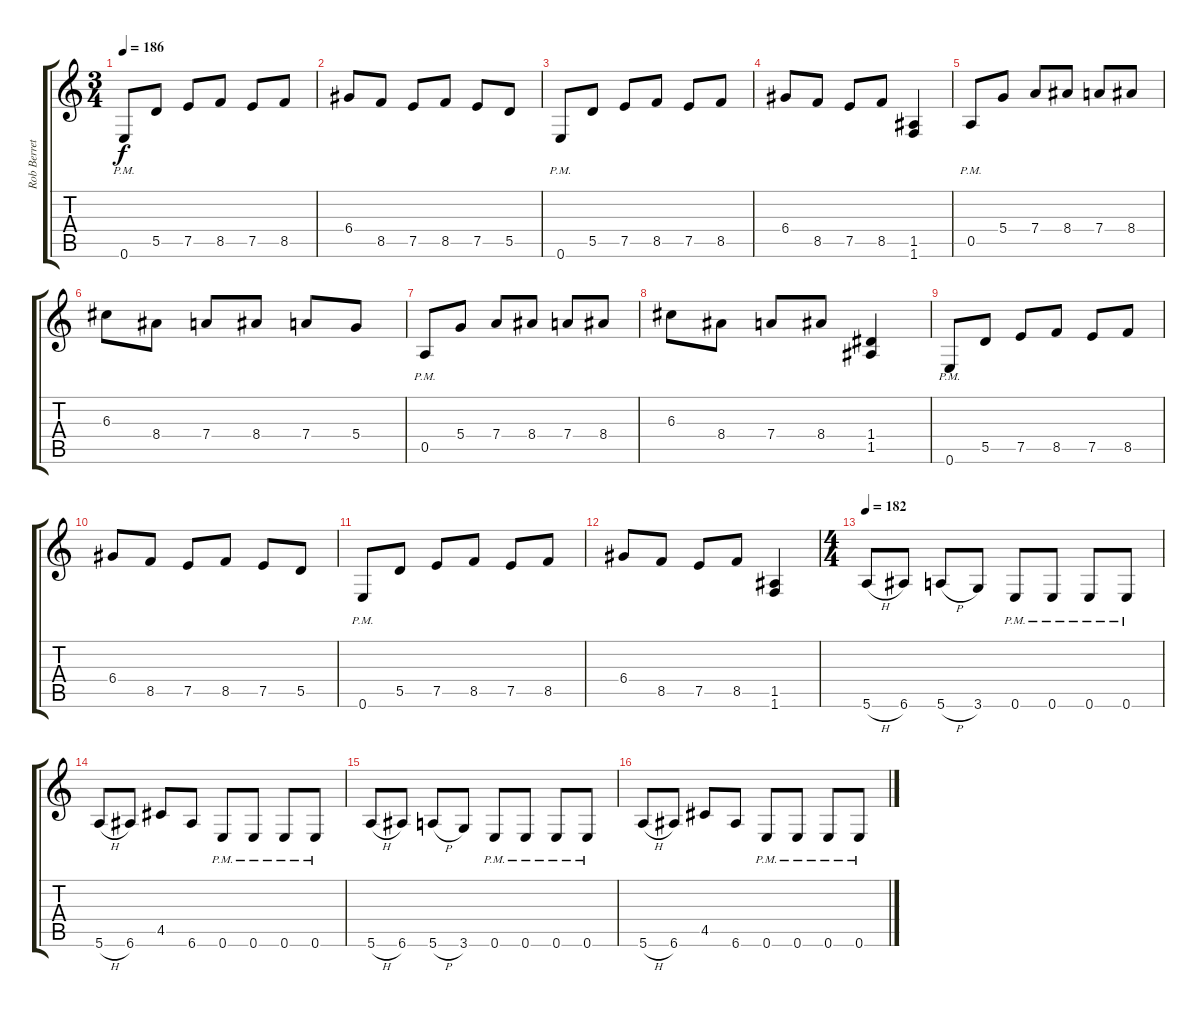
\track ("Rob Berrett" "Rob Berret") {instrument distortionguitar}
\staff {score tabs}
\tuning (E4 B3 G3 D3 A2 E2) {hide}
\ts (3 4)
\tempo 186
\clef g2
\ks c
0.6{pm}.8{dy f} 5.5.8 7.5.8 8.5.8 7.5.8 8.5.8 |
6.4.8 8.5.8 7.5.8 8.5.8 7.5.8 5.5.8 |
0.6{pm}.8 5.5.8 7.5.8 8.5.8 7.5.8 8.5.8 |
6.4.8 8.5.8 7.5.8 8.5.8 (1.5 1.6).4 |
0.5{pm}.8 5.4.8 7.4.8 8.4.8 7.4.8 8.4.8 |
6.3.8 8.4.8 7.4.8 8.4.8 7.4.8 5.4.8 |
0.5{pm}.8 5.4.8 7.4.8 8.4.8 7.4.8 8.4.8 |
6.3.8 8.4.8 7.4.8 8.4.8 (1.4 1.5).4 |
0.6{pm}.8 5.5.8 7.5.8 8.5.8 7.5.8 8.5.8 |
6.4.8 8.5.8 7.5.8 8.5.8 7.5.8 5.5.8 |
0.6{pm}.8 5.5.8 7.5.8 8.5.8 7.5.8 8.5.8 |
6.4.8 8.5.8 7.5.8 8.5.8 (1.5 1.6).4 |
\ts (4 4)
\tempo 182
5.6{h}.8 6.6.8 5.6{h}.8 3.6.8 0.6{pm}.8 0.6{pm}.8 0.6{pm}.8 0.6{pm}.8 |
5.6{h}.8 6.6.8 4.5.8 6.6.8 0.6{pm}.8 0.6{pm}.8 0.6{pm}.8 0.6{pm}.8 |
5.6{h}.8 6.6.8 5.6{h}.8 3.6.8 0.6{pm}.8 0.6{pm}.8 0.6{pm}.8 0.6{pm}.8 |
5.6{h}.8 6.6.8 4.5.8 6.6.8 0.6{pm}.8 0.6{pm}.8 0.6{pm}.8 0.6{pm}.8
